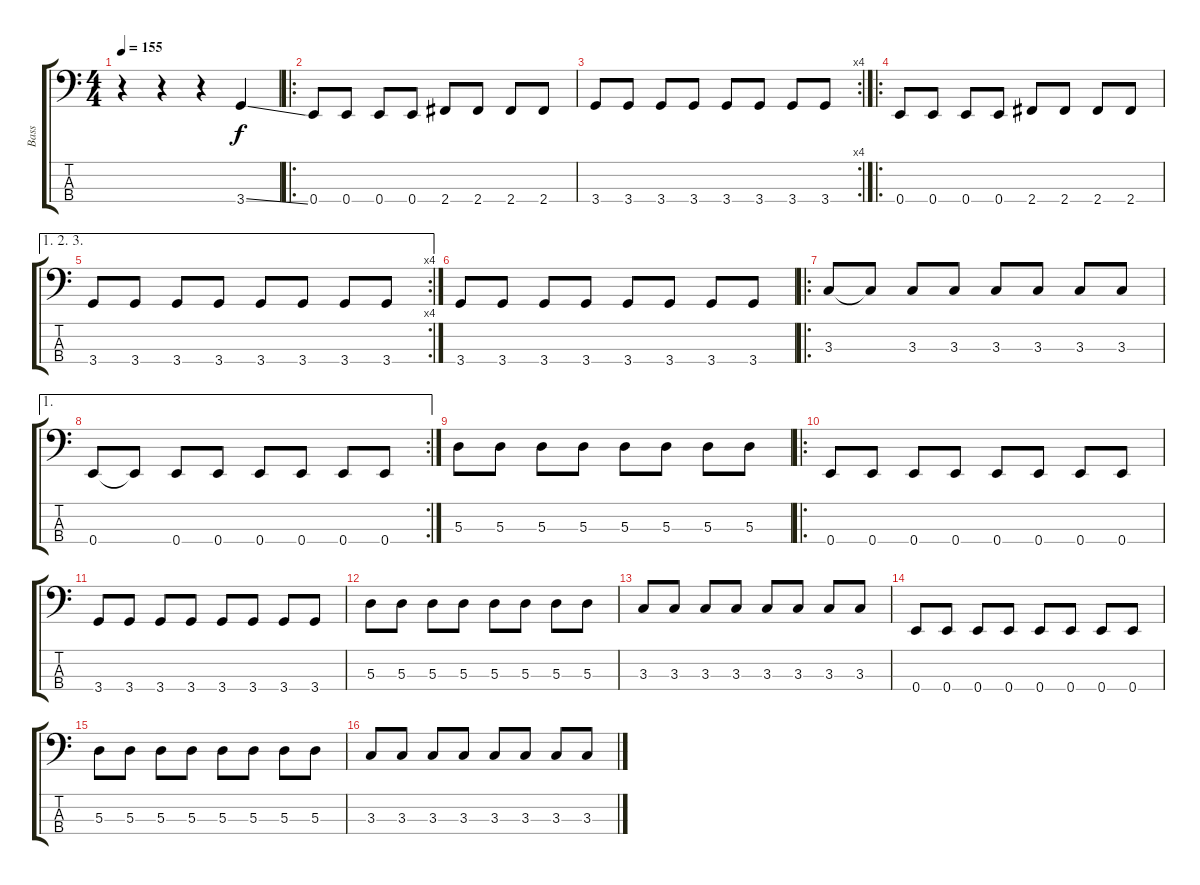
\track ("Bass" "Bass") {instrument electricbasspick}
\staff {score tabs}
\tuning (G2 D2 A1 E1) {hide}
\ts (4 4)
\tempo 155
\clef f4
\ks c
r.4{dy f instrument electricbasspick} r.4 r.4 3.4{ss}.4 |
\ro
0.4.8 0.4.8 0.4.8 0.4.8 2.4.8 2.4.8 2.4.8 2.4.8 |
\rc 4
3.4.8 3.4.8 3.4.8 3.4.8 3.4.8 3.4.8 3.4.8 3.4.8 |
\ro
0.4.8 0.4.8 0.4.8 0.4.8 2.4.8 2.4.8 2.4.8 2.4.8 |
\ae (1 2 3)
\rc 4
3.4.8 3.4.8 3.4.8 3.4.8 3.4.8 3.4.8 3.4.8 3.4.8 |
3.4.8 3.4.8 3.4.8 3.4.8 3.4.8 3.4.8 3.4.8 3.4.8 |
\ro
3.3.8 3.3{t}.8 3.3.8 3.3.8 3.3.8 3.3.8 3.3.8 3.3.8 |
\ae 1
\rc 2
0.4.8 0.4{t}.8 0.4.8 0.4.8 0.4.8 0.4.8 0.4.8 0.4.8 |
5.3.8 5.3.8 5.3.8 5.3.8 5.3.8 5.3.8 5.3.8 5.3.8 |
\ro
0.4.8 0.4.8 0.4.8 0.4.8 0.4.8 0.4.8 0.4.8 0.4.8 |
3.4.8 3.4.8 3.4.8 3.4.8 3.4.8 3.4.8 3.4.8 3.4.8 |
5.3.8 5.3.8 5.3.8 5.3.8 5.3.8 5.3.8 5.3.8 5.3.8 |
3.3.8 3.3.8 3.3.8 3.3.8 3.3.8 3.3.8 3.3.8 3.3.8 |
0.4.8 0.4.8 0.4.8 0.4.8 0.4.8 0.4.8 0.4.8 0.4.8 |
5.3.8 5.3.8 5.3.8 5.3.8 5.3.8 5.3.8 5.3.8 5.3.8 |
3.3.8 3.3.8 3.3.8 3.3.8 3.3.8 3.3.8 3.3.8 3.3.8
